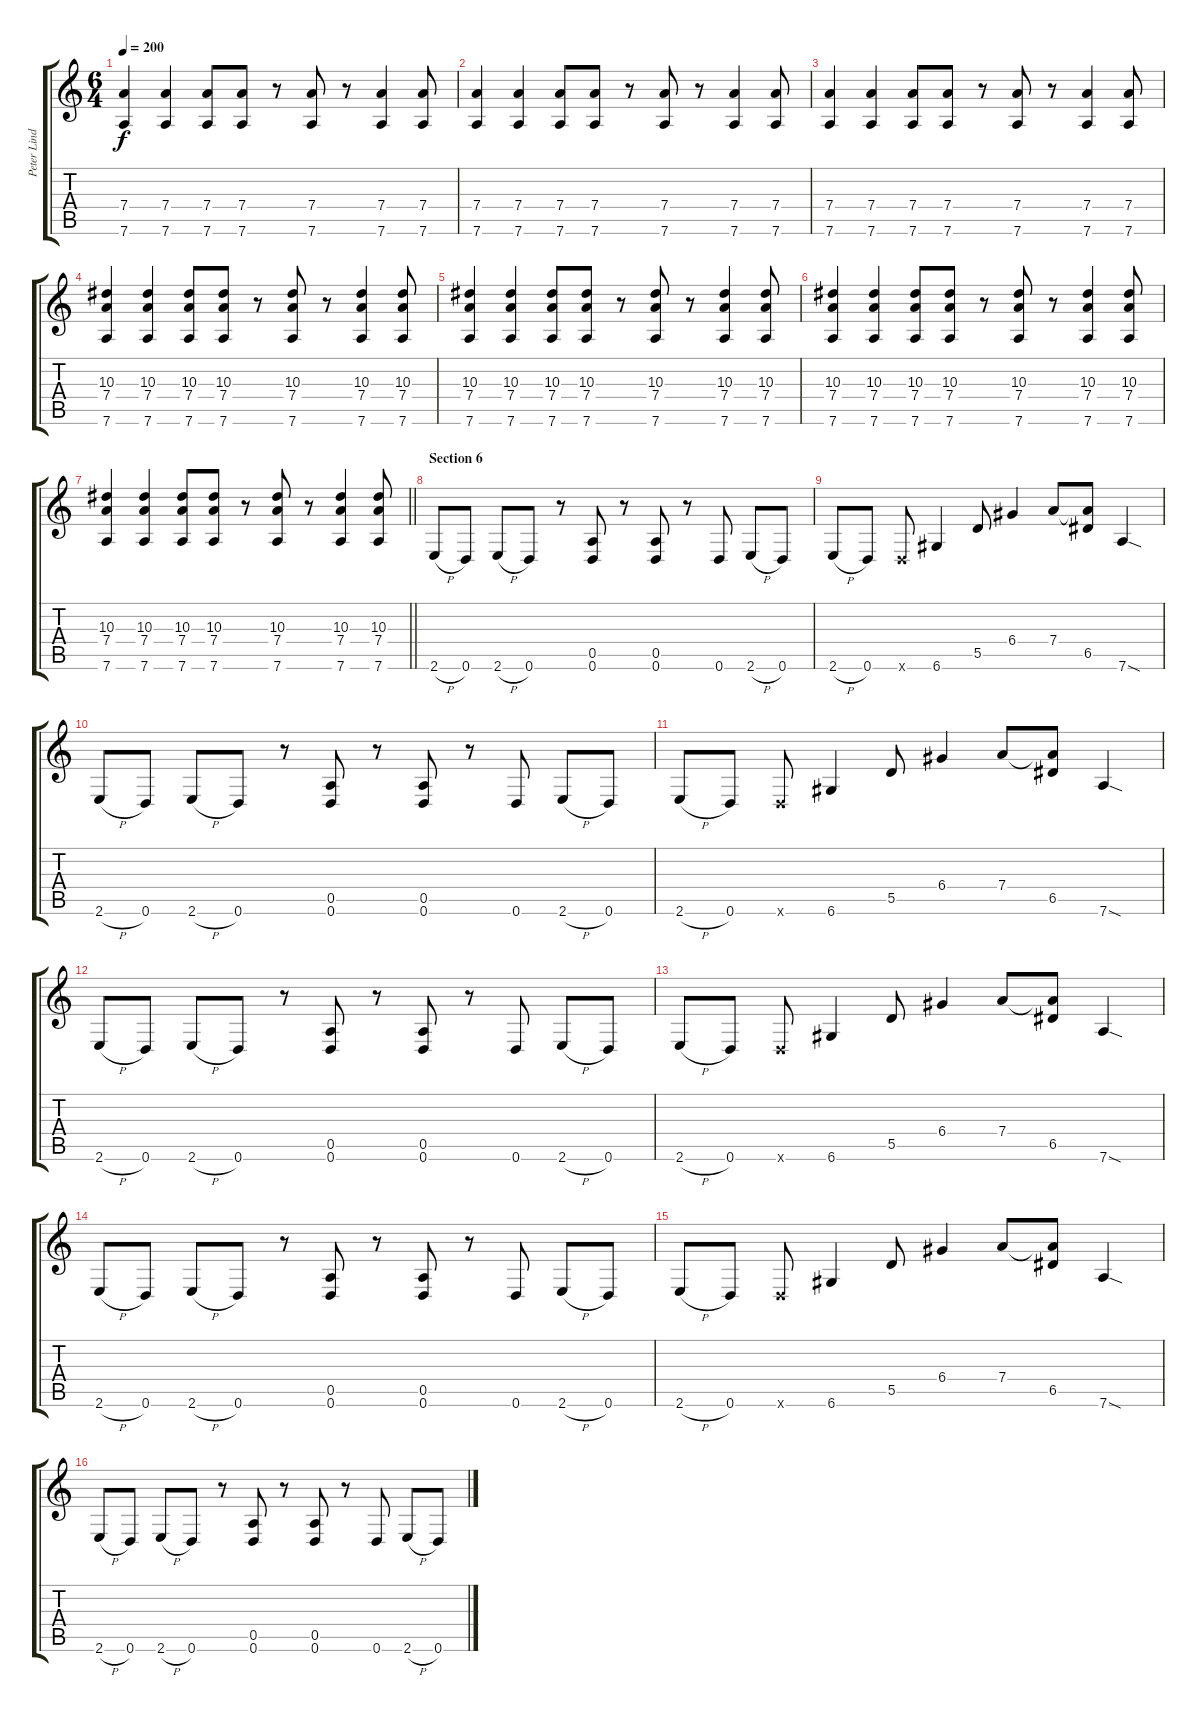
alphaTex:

\track ("Peter Lindgren" "Peter Lind") {instrument distortionguitar}
\staff {score tabs}
\tuning (D4 A3 F3 D3 A2 D2) {hide}
\ts (6 4)
\tempo 200
\clef g2
\ks c
(7.4 7.6).4{dy f} (7.4 7.6).4 (7.4 7.6).8 (7.4 7.6).8 r.8 (7.4 7.6).8 r.8 (7.4 7.6).4 (7.4 7.6).8 |
(7.4 7.6).4 (7.4 7.6).4 (7.4 7.6).8 (7.4 7.6).8 r.8 (7.4 7.6).8 r.8 (7.4 7.6).4 (7.4 7.6).8 |
(7.4 7.6).4 (7.4 7.6).4 (7.4 7.6).8 (7.4 7.6).8 r.8 (7.4 7.6).8 r.8 (7.4 7.6).4 (7.4 7.6).8 |
(10.3 7.4 7.6).4 (10.3 7.4 7.6).4 (10.3 7.4 7.6).8 (10.3 7.4 7.6).8 r.8 (10.3 7.4 7.6).8 r.8 (10.3 7.4 7.6).4 (10.3 7.4 7.6).8 |
(10.3 7.4 7.6).4 (10.3 7.4 7.6).4 (10.3 7.4 7.6).8 (10.3 7.4 7.6).8 r.8 (10.3 7.4 7.6).8 r.8 (10.3 7.4 7.6).4 (10.3 7.4 7.6).8 |
(10.3 7.4 7.6).4 (10.3 7.4 7.6).4 (10.3 7.4 7.6).8 (10.3 7.4 7.6).8 r.8 (10.3 7.4 7.6).8 r.8 (10.3 7.4 7.6).4 (10.3 7.4 7.6).8 |
\barLineRight lightlight
(10.3 7.4 7.6).4 (10.3 7.4 7.6).4 (10.3 7.4 7.6).8 (10.3 7.4 7.6).8 r.8 (10.3 7.4 7.6).8 r.8 (10.3 7.4 7.6).4 (10.3 7.4 7.6).8 |
\section ("" "Section 6")
2.6{h}.8 0.6.8 2.6{h}.8 0.6.8 r.8 (0.5 0.6).8 r.8 (0.5 0.6).8 r.8 0.6.8 2.6{h}.8 0.6.8 |
2.6{h}.8 0.6.8 0.6{x}.8 6.6.4 5.5.8 6.4.4 7.4.8 (7.4{t} 6.5).8 7.6{sod}.4 |
2.6{h}.8 0.6.8 2.6{h}.8 0.6.8 r.8 (0.5 0.6).8 r.8 (0.5 0.6).8 r.8 0.6.8 2.6{h}.8 0.6.8 |
2.6{h}.8 0.6.8 0.6{x}.8 6.6.4 5.5.8 6.4.4 7.4.8 (7.4{t} 6.5).8 7.6{sod}.4 |
2.6{h}.8 0.6.8 2.6{h}.8 0.6.8 r.8 (0.5 0.6).8 r.8 (0.5 0.6).8 r.8 0.6.8 2.6{h}.8 0.6.8 |
2.6{h}.8 0.6.8 0.6{x}.8 6.6.4 5.5.8 6.4.4 7.4.8 (7.4{t} 6.5).8 7.6{sod}.4 |
2.6{h}.8 0.6.8 2.6{h}.8 0.6.8 r.8 (0.5 0.6).8 r.8 (0.5 0.6).8 r.8 0.6.8 2.6{h}.8 0.6.8 |
2.6{h}.8 0.6.8 0.6{x}.8 6.6.4 5.5.8 6.4.4 7.4.8 (7.4{t} 6.5).8 7.6{sod}.4 |
2.6{h}.8 0.6.8 2.6{h}.8 0.6.8 r.8 (0.5 0.6).8 r.8 (0.5 0.6).8 r.8 0.6.8 2.6{h}.8 0.6.8
